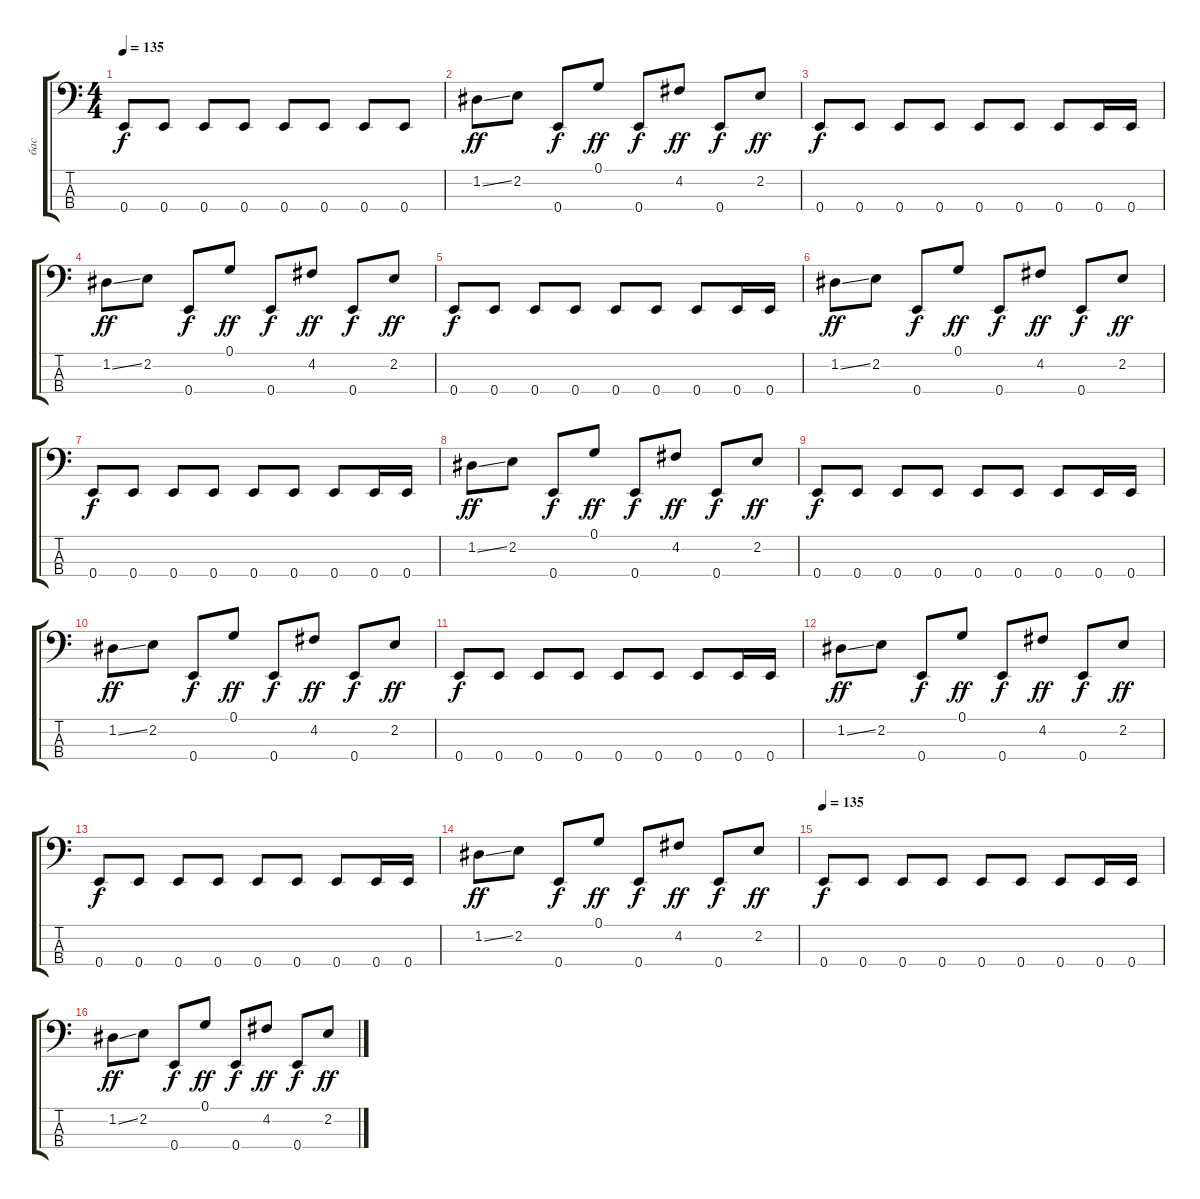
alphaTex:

\track ("бас" "бас") {instrument electricbassfinger}
\staff {score tabs}
\tuning (G2 D2 A1 E1) {hide}
\ts (4 4)
\tempo 135
\clef f4
\ks c
0.4.8{dy f} 0.4.8 0.4.8 0.4.8 0.4.8 0.4.8 0.4.8 0.4.8 |
1.2{ss}.8{dy ff} 2.2.8 0.4.8{dy f} 0.1.8{dy ff} 0.4.8{dy f} 4.2.8{dy ff} 0.4.8{dy f} 2.2.8{dy ff} |
0.4.8{dy f} 0.4.8 0.4.8 0.4.8 0.4.8 0.4.8 0.4.8 0.4.16 0.4.16 |
1.2{ss}.8{dy ff} 2.2.8 0.4.8{dy f} 0.1.8{dy ff} 0.4.8{dy f} 4.2.8{dy ff} 0.4.8{dy f} 2.2.8{dy ff} |
0.4.8{dy f} 0.4.8 0.4.8 0.4.8 0.4.8 0.4.8 0.4.8 0.4.16 0.4.16 |
1.2{ss}.8{dy ff} 2.2.8 0.4.8{dy f} 0.1.8{dy ff} 0.4.8{dy f} 4.2.8{dy ff} 0.4.8{dy f} 2.2.8{dy ff} |
0.4.8{dy f} 0.4.8 0.4.8 0.4.8 0.4.8 0.4.8 0.4.8 0.4.16 0.4.16 |
1.2{ss}.8{dy ff} 2.2.8 0.4.8{dy f} 0.1.8{dy ff} 0.4.8{dy f} 4.2.8{dy ff} 0.4.8{dy f} 2.2.8{dy ff} |
0.4.8{dy f} 0.4.8 0.4.8 0.4.8 0.4.8 0.4.8 0.4.8 0.4.16 0.4.16 |
1.2{ss}.8{dy ff} 2.2.8 0.4.8{dy f} 0.1.8{dy ff} 0.4.8{dy f} 4.2.8{dy ff} 0.4.8{dy f} 2.2.8{dy ff} |
0.4.8{dy f} 0.4.8 0.4.8 0.4.8 0.4.8 0.4.8 0.4.8 0.4.16 0.4.16 |
1.2{ss}.8{dy ff} 2.2.8 0.4.8{dy f} 0.1.8{dy ff} 0.4.8{dy f} 4.2.8{dy ff} 0.4.8{dy f} 2.2.8{dy ff} |
0.4.8{dy f} 0.4.8 0.4.8 0.4.8 0.4.8 0.4.8 0.4.8 0.4.16 0.4.16 |
1.2{ss}.8{dy ff} 2.2.8 0.4.8{dy f} 0.1.8{dy ff} 0.4.8{dy f} 4.2.8{dy ff} 0.4.8{dy f} 2.2.8{dy ff} |
\tempo 135
0.4.8{dy f} 0.4.8 0.4.8 0.4.8 0.4.8 0.4.8 0.4.8 0.4.16 0.4.16 |
1.2{ss}.8{dy ff} 2.2.8 0.4.8{dy f} 0.1.8{dy ff} 0.4.8{dy f} 4.2.8{dy ff} 0.4.8{dy f} 2.2.8{dy ff}
